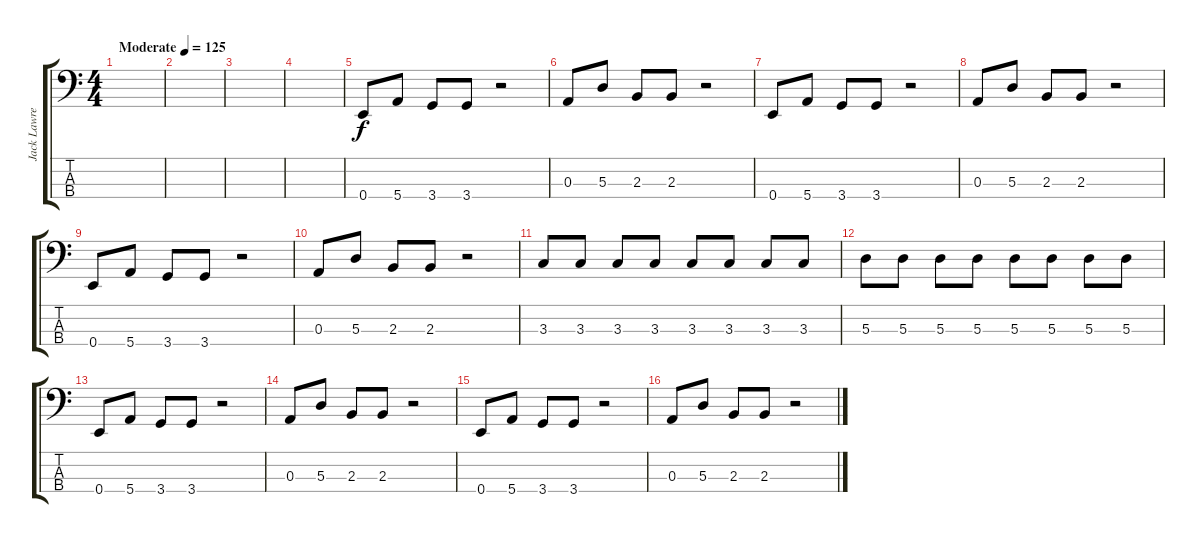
\track ("Jack Lawrence" "Jack Lawre") {instrument electricbassfinger}
\staff {score tabs}
\tuning (G2 D2 A1 E1) {hide}
\ts (4 4)
\tempo (125 "Moderate")
\clef f4
\ks c
|
|
|
|
0.4.8 5.4.8 3.4.8 3.4.8 r.2 |
0.3.8 5.3.8 2.3.8 2.3.8 r.2 |
0.4.8 5.4.8 3.4.8 3.4.8 r.2 |
0.3.8 5.3.8 2.3.8 2.3.8 r.2 |
0.4.8 5.4.8 3.4.8 3.4.8 r.2 |
0.3.8 5.3.8 2.3.8 2.3.8 r.2 |
3.3.8 3.3.8 3.3.8 3.3.8 3.3.8 3.3.8 3.3.8 3.3.8 |
5.3.8 5.3.8 5.3.8 5.3.8 5.3.8 5.3.8 5.3.8 5.3.8 |
0.4.8 5.4.8 3.4.8 3.4.8 r.2 |
0.3.8 5.3.8 2.3.8 2.3.8 r.2 |
0.4.8 5.4.8 3.4.8 3.4.8 r.2 |
0.3.8 5.3.8 2.3.8 2.3.8 r.2
